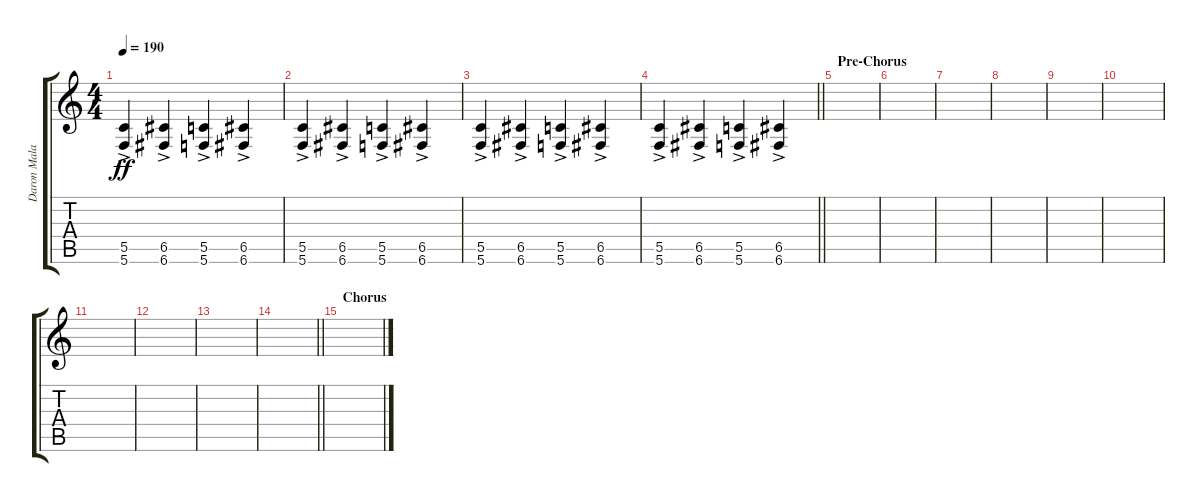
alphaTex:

\track ("Daron Malakian " "Daron Mala") {instrument distortionguitar}
\staff {score tabs}
\tuning (D4 A3 F3 C3 G2 C2) {hide}
\ts (4 4)
\tempo 190
\clef g2
\ks c
(5.5{ac} 5.6{ac}).4{dy ff} (6.5{ac} 6.6{ac}).4 (5.5{ac} 5.6{ac}).4 (6.5{ac} 6.6{ac}).4 |
(5.5{ac} 5.6{ac}).4 (6.5{ac} 6.6{ac}).4 (5.5{ac} 5.6{ac}).4 (6.5{ac} 6.6{ac}).4 |
(5.5{ac} 5.6{ac}).4 (6.5{ac} 6.6{ac}).4 (5.5{ac} 5.6{ac}).4 (6.5{ac} 6.6{ac}).4 |
\barLineRight lightlight
(5.5{ac} 5.6{ac}).4 (6.5{ac} 6.6{ac}).4 (5.5{ac} 5.6{ac}).4 (6.5{ac} 6.6{ac}).4 |
\section ("" "Pre-Chorus")
|
|
|
|
|
|
|
|
|
\barLineRight lightlight
|
\section ("" "Chorus")
